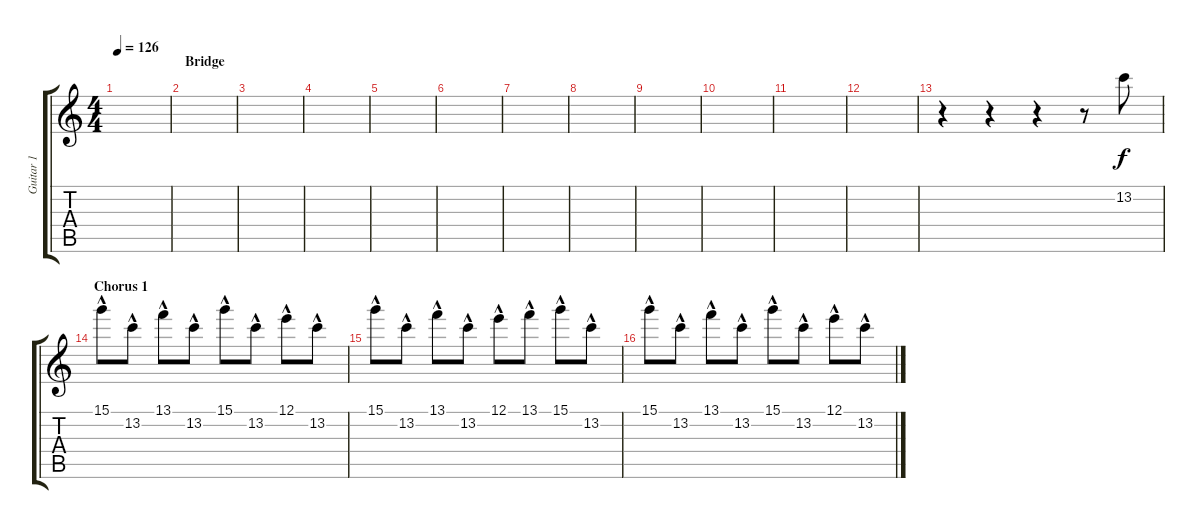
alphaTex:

\track ("Guitar 1" "Guitar 1") {instrument electricguitarjazz}
\staff {score tabs}
\tuning (E4 B3 G3 D3 A2 E2) {hide}
\ts (4 4)
\tempo 126
\clef g2
\ks c
|
\section ("" "Bridge")
|
|
|
|
|
|
|
|
|
|
|
r.4 r.4 r.4 r.8 13.2.8 |
\section ("" "Chorus 1")
15.1{hac}.8 13.2{hac}.8 13.1{hac}.8 13.2{hac}.8 15.1{hac}.8 13.2{hac}.8 12.1{hac}.8 13.2{hac}.8 |
15.1{hac}.8 13.2{hac}.8 13.1{hac}.8 13.2{hac}.8 12.1{hac}.8 13.1{hac}.8 15.1{hac}.8 13.2{hac}.8 |
15.1{hac}.8 13.2{hac}.8 13.1{hac}.8 13.2{hac}.8 15.1{hac}.8 13.2{hac}.8 12.1{hac}.8 13.2{hac}.8
